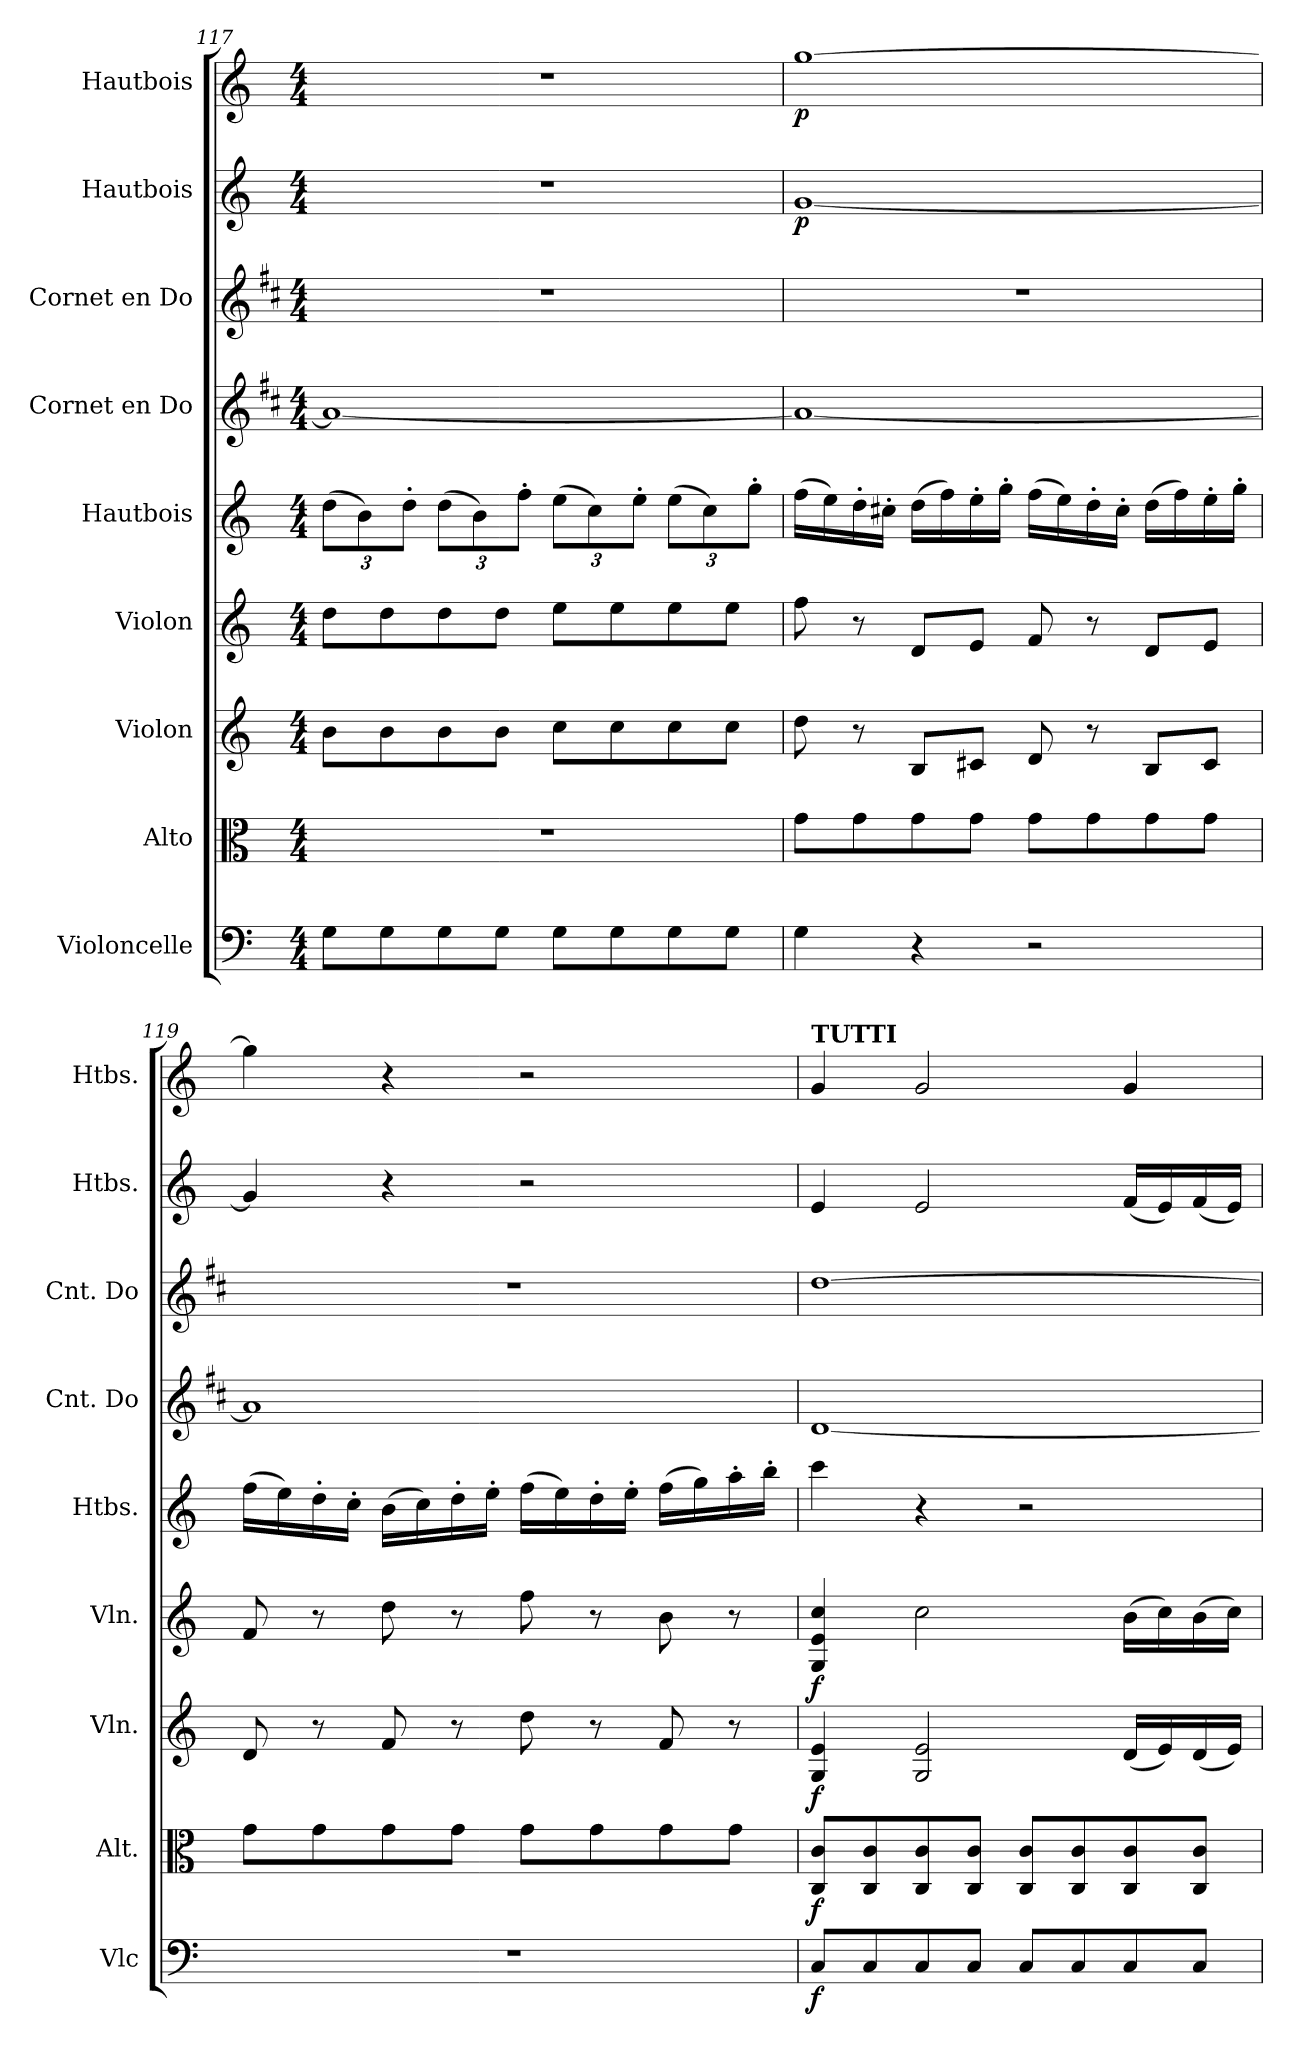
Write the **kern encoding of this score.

**kern	**dynam	**kern	**dynam	**kern	**dynam	**kern	**dynam	**kern	**kern	**kern	**kern	**dynam	**kern	**dynam
*part9	*part9	*part8	*part8	*part7	*part7	*part6	*part6	*part5	*part4	*part3	*part2	*part2	*part1	*part1
*staff9	*staff9	*staff8	*staff8	*staff7	*staff7	*staff6	*staff6	*staff5	*staff4	*staff3	*staff2	*staff2	*staff1	*staff1
*I"Violoncelle	*	*I"Alto	*	*I"Violon	*	*I"Violon	*	*I"Hautbois	*I"Cornet en Do	*I"Cornet en Do	*I"Hautbois	*	*I"Hautbois	*
*I'Vlc	*	*I'Alt.	*	*I'Vln.	*	*I'Vln.	*	*I'Htbs.	*I'Cnt. Do	*I'Cnt. Do	*I'Htbs.	*	*I'Htbs.	*
!!LO:PB:g=z
*clefF4	*	*clefC3	*	*clefG2	*	*clefG2	*	*clefG2	*clefG2	*clefG2	*clefG2	*	*clefG2	*
*	*	*	*	*	*	*	*	*	*ITrd1c2	*ITrd1c2	*	*	*	*
*k[]	*	*k[]	*	*k[]	*	*k[]	*	*k[]	*k[]	*k[]	*k[]	*	*k[]	*
*M4/4	*	*M4/4	*	*M4/4	*	*M4/4	*	*M4/4	*M4/4	*M4/4	*M4/4	*	*M4/4	*
*	*	*	*	*	*	*	*	*Xbrackettup	*	*	*	*	*	*
=117	=117	=117	=117	=117	=117	=117	=117	=117	=117	=117	=117	=117	=117	=117
8G\L	.	1r	.	8b\L	.	8dd\L	.	(12dd\L	1g_	1r	1r	.	1r	.
.	.	.	.	.	.	.	.	12b\)	.	.	.	.	.	.
8G\	.	.	.	8b\	.	8dd\	.	.	.	.	.	.	.	.
.	.	.	.	.	.	.	.	12dd'\J	.	.	.	.	.	.
8G\	.	.	.	8b\	.	8dd\	.	(12dd\L	.	.	.	.	.	.
.	.	.	.	.	.	.	.	12b\)	.	.	.	.	.	.
8G\J	.	.	.	8b\J	.	8dd\J	.	.	.	.	.	.	.	.
.	.	.	.	.	.	.	.	12ff'\J	.	.	.	.	.	.
8G\L	.	.	.	8cc\L	.	8ee\L	.	(12ee\L	.	.	.	.	.	.
.	.	.	.	.	.	.	.	12cc\)	.	.	.	.	.	.
8G\	.	.	.	8cc\	.	8ee\	.	.	.	.	.	.	.	.
.	.	.	.	.	.	.	.	12ee'\J	.	.	.	.	.	.
8G\	.	.	.	8cc\	.	8ee\	.	(12ee\L	.	.	.	.	.	.
.	.	.	.	.	.	.	.	12cc\)	.	.	.	.	.	.
8G\J	.	.	.	8cc\J	.	8ee\J	.	.	.	.	.	.	.	.
.	.	.	.	.	.	.	.	12gg'\J	.	.	.	.	.	.
=118	=118	=118	=118	=118	=118	=118	=118	=118	=118	=118	=118	=118	=118	=118
!	!	!	!	!	!	!	!	!	!	!	!	!LO:DY:b	!	!LO:DY:b
4G\	.	8g\L	.	8dd\	.	8ff\	.	(16ff\LL	1g_	1r	[1g	p	[1gg	p
.	.	.	.	.	.	.	.	16ee\)	.	.	.	.	.	.
.	.	8g\	.	8r	.	8r	.	16dd'\	.	.	.	.	.	.
.	.	.	.	.	.	.	.	16cc#X'\JJ	.	.	.	.	.	.
4r	.	8g\	.	8B/L	.	8d/L	.	(16dd\LL	.	.	.	.	.	.
.	.	.	.	.	.	.	.	16ff\)	.	.	.	.	.	.
.	.	8g\J	.	8c#X/J	.	8e/J	.	16ee'\	.	.	.	.	.	.
.	.	.	.	.	.	.	.	16gg'\JJ	.	.	.	.	.	.
2r	.	8g\L	.	8d/	.	8f/	.	(16ff\LL	.	.	.	.	.	.
.	.	.	.	.	.	.	.	16ee\)	.	.	.	.	.	.
.	.	8g\	.	8r	.	8r	.	16dd'\	.	.	.	.	.	.
.	.	.	.	.	.	.	.	16cc#'\JJ	.	.	.	.	.	.
.	.	8g\	.	8B/L	.	8d/L	.	(16dd\LL	.	.	.	.	.	.
.	.	.	.	.	.	.	.	16ff\)	.	.	.	.	.	.
.	.	8g\J	.	8c#/J	.	8e/J	.	16ee'\	.	.	.	.	.	.
.	.	.	.	.	.	.	.	16gg'\JJ	.	.	.	.	.	.
!!LO:PB:g=z
=119	=119	=119	=119	=119	=119	=119	=119	=119	=119	=119	=119	=119	=119	=119
1r	.	8g\L	.	8d/	.	8f/	.	(16ff\LL	1g]	1r	4g/]	.	4gg\]	.
.	.	.	.	.	.	.	.	16ee\)	.	.	.	.	.	.
.	.	8g\	.	8r	.	8r	.	16dd'\	.	.	.	.	.	.
.	.	.	.	.	.	.	.	16cc'\JJ	.	.	.	.	.	.
.	.	8g\	.	8f/	.	8dd\	.	(16b\LL	.	.	4r	.	4r	.
.	.	.	.	.	.	.	.	16cc\)	.	.	.	.	.	.
.	.	8g\J	.	8r	.	8r	.	16dd'\	.	.	.	.	.	.
.	.	.	.	.	.	.	.	16ee'\JJ	.	.	.	.	.	.
.	.	8g\L	.	8dd\	.	8ff\	.	(16ff\LL	.	.	2r	.	2r	.
.	.	.	.	.	.	.	.	16ee\)	.	.	.	.	.	.
.	.	8g\	.	8r	.	8r	.	16dd'\	.	.	.	.	.	.
.	.	.	.	.	.	.	.	16ee'\JJ	.	.	.	.	.	.
.	.	8g\	.	8f/	.	8b\	.	(16ff\LL	.	.	.	.	.	.
.	.	.	.	.	.	.	.	16gg\)	.	.	.	.	.	.
.	.	8g\J	.	8r	.	8r	.	16aa'\	.	.	.	.	.	.
.	.	.	.	.	.	.	.	16bb'\JJ	.	.	.	.	.	.
=120	=120	=120	=120	=120	=120	=120	=120	=120	=120	=120	=120	=120	=120	=120
!	!	!	!	!	!	!	!	!	!	!	!	!	!LO:TX:a:B:t=TUTTI	!
!	!LO:DY:b	!	!LO:DY:b	!	!LO:DY:b	!	!LO:DY:b	!	!	!	!	!	!	!
8C/L	f	8C/ 8c/L	f	4G/ 4e/	f	4G/ 4e/ 4cc/	f	4ccc\	[1c	[1cc	4e/	.	4g/	.
8C/	.	8C/ 8c/	.	.	.	.	.	.	.	.	.	.	.	.
8C/	.	8C/ 8c/	.	2G/ 2e/	.	2cc\	.	4r	.	.	2e/	.	2g/	.
8C/J	.	8C/ 8c/J	.	.	.	.	.	.	.	.	.	.	.	.
8C/L	.	8C/ 8c/L	.	.	.	.	.	2r	.	.	.	.	.	.
8C/	.	8C/ 8c/	.	.	.	.	.	.	.	.	.	.	.	.
8C/	.	8C/ 8c/	.	(16d/LL	.	(16b\LL	.	.	.	.	(16f/LL	.	4g/	.
.	.	.	.	16e/)	.	16cc\)	.	.	.	.	16e/)	.	.	.
8C/J	.	8C/ 8c/J	.	(16d/	.	(16b\	.	.	.	.	(16f/	.	.	.
.	.	.	.	16e/JJ)	.	16cc\JJ)	.	.	.	.	16e/JJ)	.	.	.
=	=	=	=	=	=	=	=	=	=	=	=	=	=	=
*-	*-	*-	*-	*-	*-	*-	*-	*-	*-	*-	*-	*-	*-	*-
